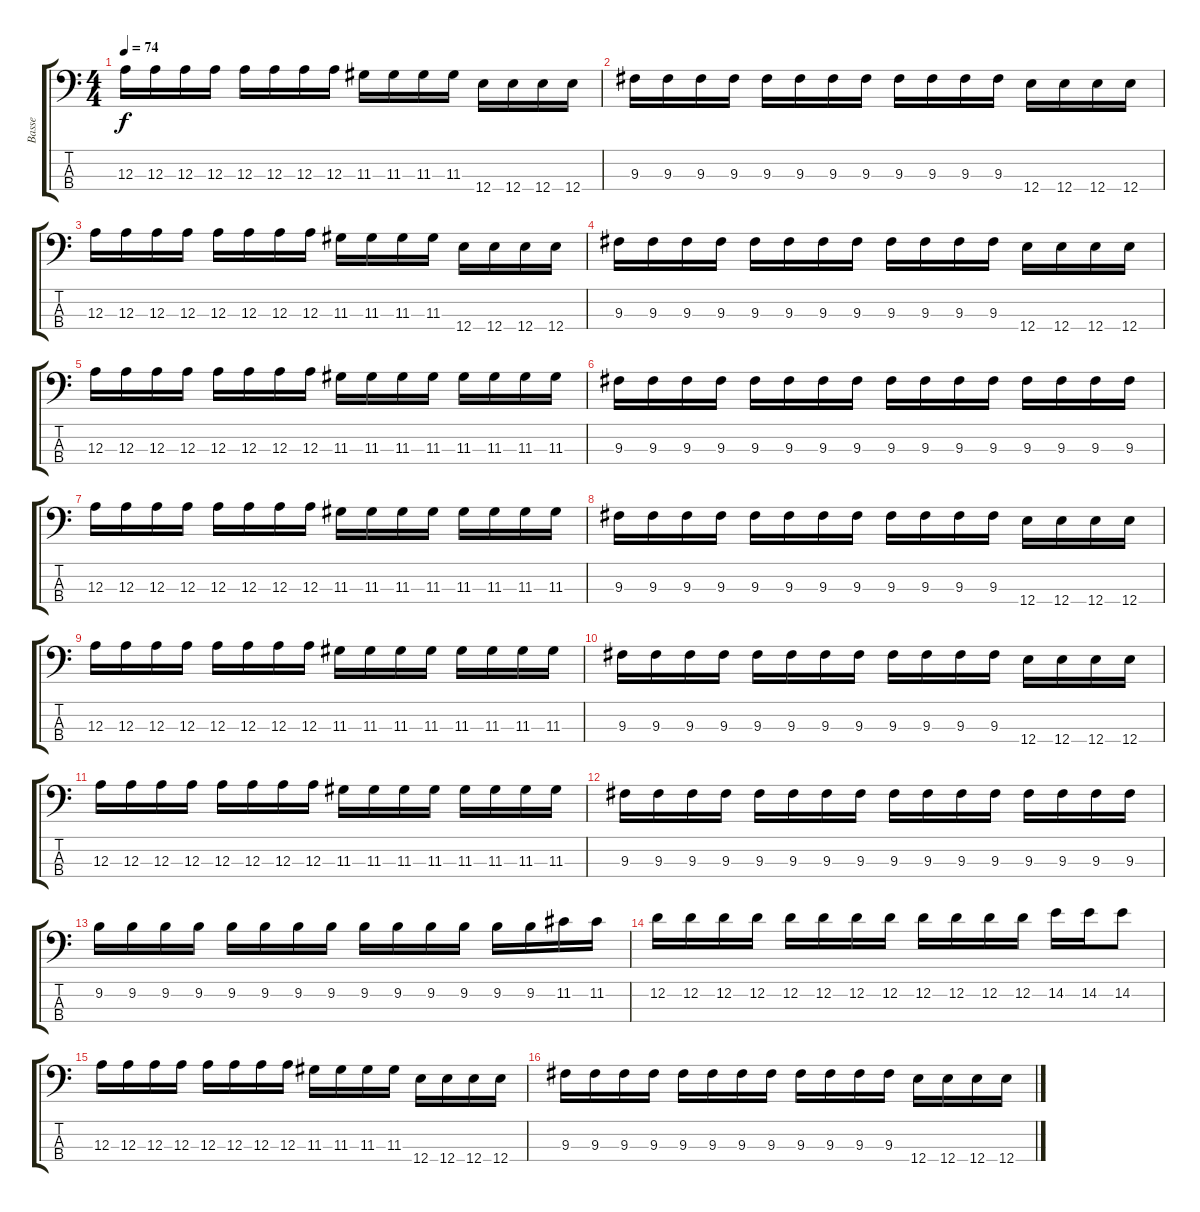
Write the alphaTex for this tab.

\track ("Basse" "Basse") {instrument electricbassfinger}
\staff {score tabs}
\tuning (G2 D2 A1 E1) {hide}
\ts (4 4)
\tempo 74
\clef f4
\ks c
12.3.16{dy f instrument electricbassfinger} 12.3.16 12.3.16 12.3.16 12.3.16 12.3.16 12.3.16 12.3.16 11.3.16 11.3.16 11.3.16 11.3.16 12.4.16 12.4.16 12.4.16 12.4.16 |
9.3.16 9.3.16 9.3.16 9.3.16 9.3.16 9.3.16 9.3.16 9.3.16 9.3.16 9.3.16 9.3.16 9.3.16 12.4.16 12.4.16 12.4.16 12.4.16 |
12.3.16 12.3.16 12.3.16 12.3.16 12.3.16 12.3.16 12.3.16 12.3.16 11.3.16 11.3.16 11.3.16 11.3.16 12.4.16 12.4.16 12.4.16 12.4.16 |
9.3.16 9.3.16 9.3.16 9.3.16 9.3.16 9.3.16 9.3.16 9.3.16 9.3.16 9.3.16 9.3.16 9.3.16 12.4.16 12.4.16 12.4.16 12.4.16 |
12.3.16 12.3.16 12.3.16 12.3.16 12.3.16 12.3.16 12.3.16 12.3.16 11.3.16 11.3.16 11.3.16 11.3.16 11.3.16 11.3.16 11.3.16 11.3.16 |
9.3.16 9.3.16 9.3.16 9.3.16 9.3.16 9.3.16 9.3.16 9.3.16 9.3.16 9.3.16 9.3.16 9.3.16 9.3.16 9.3.16 9.3.16 9.3.16 |
12.3.16 12.3.16 12.3.16 12.3.16 12.3.16 12.3.16 12.3.16 12.3.16 11.3.16 11.3.16 11.3.16 11.3.16 11.3.16 11.3.16 11.3.16 11.3.16 |
9.3.16 9.3.16 9.3.16 9.3.16 9.3.16 9.3.16 9.3.16 9.3.16 9.3.16 9.3.16 9.3.16 9.3.16 12.4.16 12.4.16 12.4.16 12.4.16 |
12.3.16 12.3.16 12.3.16 12.3.16 12.3.16 12.3.16 12.3.16 12.3.16 11.3.16 11.3.16 11.3.16 11.3.16 11.3.16 11.3.16 11.3.16 11.3.16 |
9.3.16 9.3.16 9.3.16 9.3.16 9.3.16 9.3.16 9.3.16 9.3.16 9.3.16 9.3.16 9.3.16 9.3.16 12.4.16 12.4.16 12.4.16 12.4.16 |
12.3.16 12.3.16 12.3.16 12.3.16 12.3.16 12.3.16 12.3.16 12.3.16 11.3.16 11.3.16 11.3.16 11.3.16 11.3.16 11.3.16 11.3.16 11.3.16 |
9.3.16 9.3.16 9.3.16 9.3.16 9.3.16 9.3.16 9.3.16 9.3.16 9.3.16 9.3.16 9.3.16 9.3.16 9.3.16 9.3.16 9.3.16 9.3.16 |
9.2.16 9.2.16 9.2.16 9.2.16 9.2.16 9.2.16 9.2.16 9.2.16 9.2.16 9.2.16 9.2.16 9.2.16 9.2.16 9.2.16 11.2.16 11.2.16 |
12.2.16 12.2.16 12.2.16 12.2.16 12.2.16 12.2.16 12.2.16 12.2.16 12.2.16 12.2.16 12.2.16 12.2.16 14.2.16 14.2.16 14.2.8 |
12.3.16 12.3.16 12.3.16 12.3.16 12.3.16 12.3.16 12.3.16 12.3.16 11.3.16 11.3.16 11.3.16 11.3.16 12.4.16 12.4.16 12.4.16 12.4.16 |
9.3.16 9.3.16 9.3.16 9.3.16 9.3.16 9.3.16 9.3.16 9.3.16 9.3.16 9.3.16 9.3.16 9.3.16 12.4.16 12.4.16 12.4.16 12.4.16
